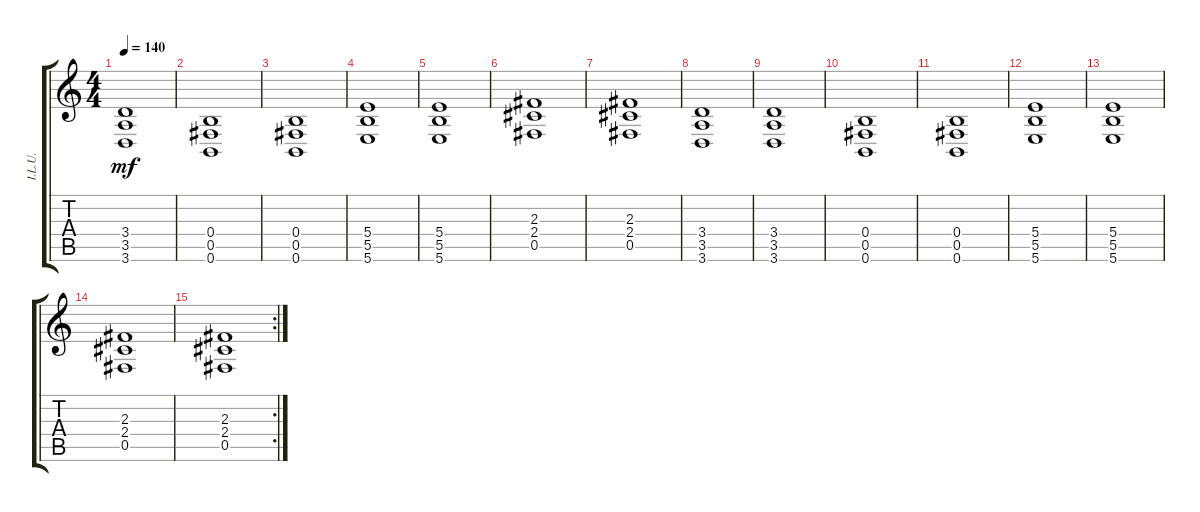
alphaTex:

\track ("I.L.U." "I.L.U.") {instrument distortionguitar}
\staff {score tabs}
\tuning (Db4 Ab3 E3 B2 Gb2 B1) {hide}
\ts (4 4)
\tempo 140
\clef g2
\ks c
(3.4 3.5 3.6).1{dy mf} |
(0.4 0.5 0.6).1 |
(0.4 0.5 0.6).1 |
(5.4 5.5 5.6).1 |
(5.4 5.5 5.6).1 |
(2.3 2.4 0.5).1 |
(2.3 2.4 0.5).1 |
(3.4 3.5 3.6).1 |
(3.4 3.5 3.6).1 |
(0.4 0.5 0.6).1 |
(0.4 0.5 0.6).1 |
(5.4 5.5 5.6).1 |
(5.4 5.5 5.6).1 |
(2.3 2.4 0.5).1 |
\rc 2
(2.3 2.4 0.5).1
